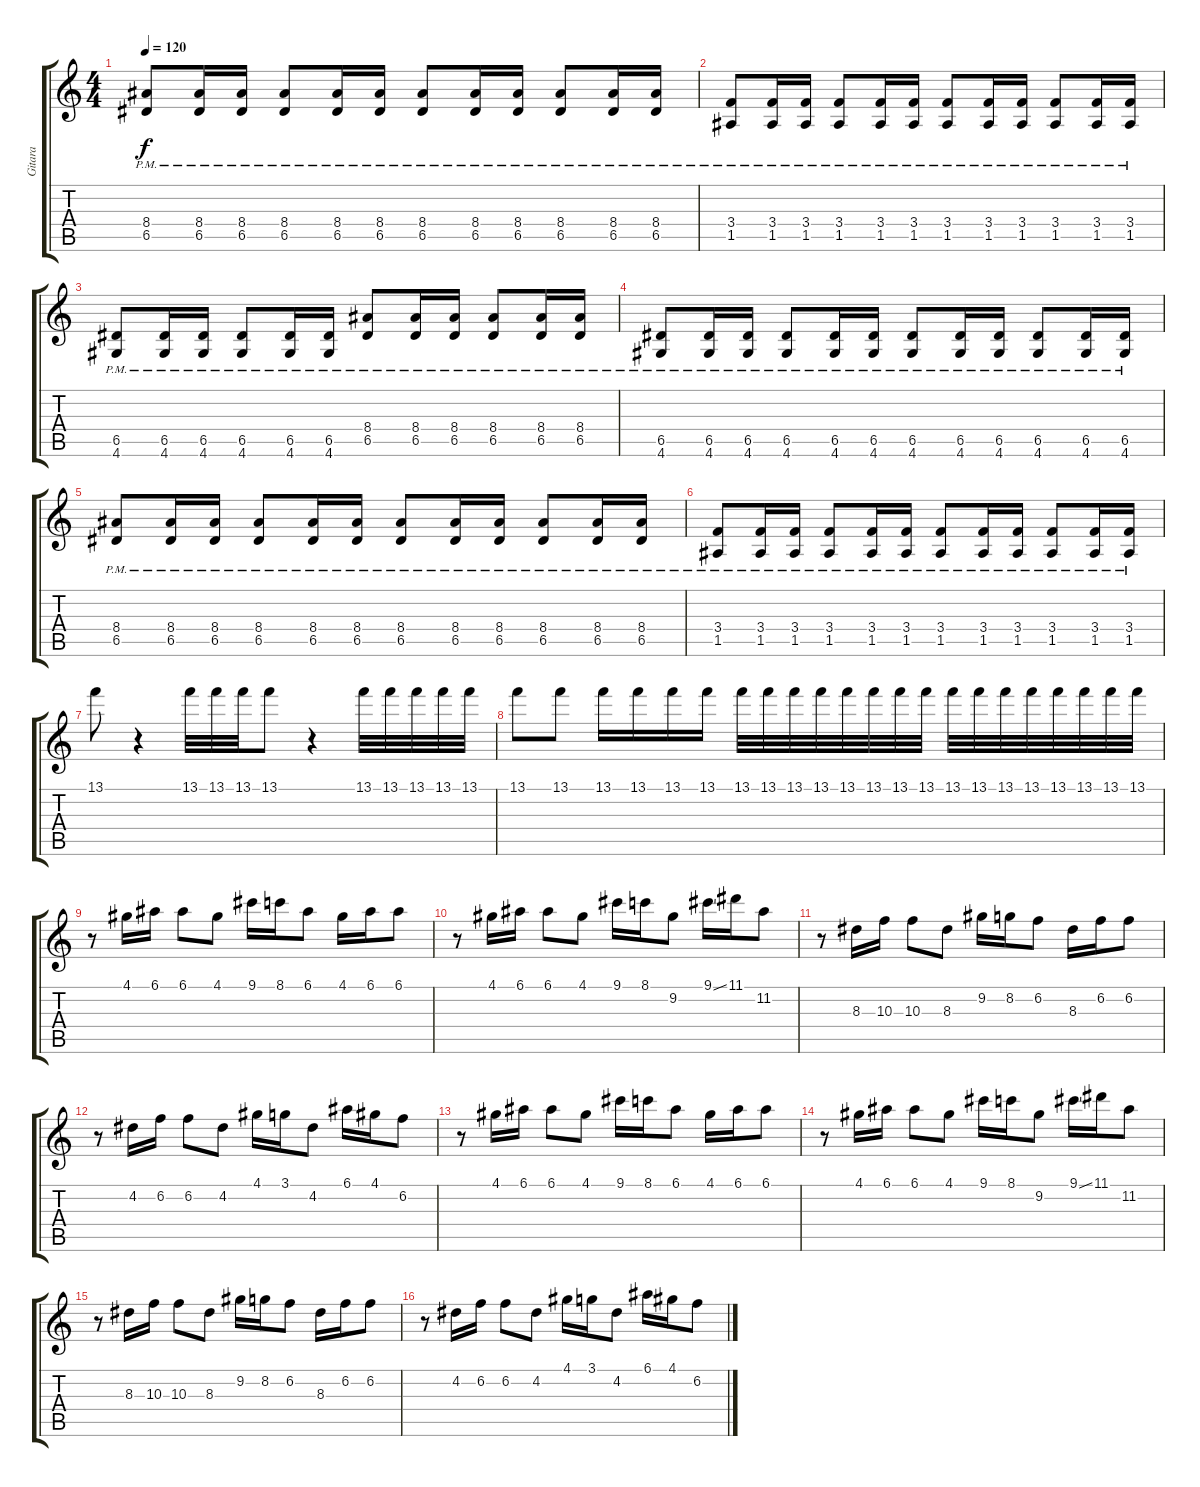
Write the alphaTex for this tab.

\track ("Gitara" "Gitara") {instrument overdrivenguitar}
\staff {score tabs}
\tuning (E4 B3 G3 D3 A2 E2) {hide}
\ts (4 4)
\tempo 120
\clef g2
\ks c
(8.4{pm} 6.5{pm}).8{dy f} (8.4{pm} 6.5{pm}).16 (8.4{pm} 6.5{pm}).16 (8.4{pm} 6.5{pm}).8 (8.4{pm} 6.5{pm}).16 (8.4{pm} 6.5{pm}).16 (8.4{pm} 6.5{pm}).8 (8.4{pm} 6.5{pm}).16 (8.4{pm} 6.5{pm}).16 (8.4{pm} 6.5{pm}).8 (8.4{pm} 6.5{pm}).16 (8.4{pm} 6.5{pm}).16 |
(3.4{pm} 1.5{pm}).8 (3.4{pm} 1.5{pm}).16 (3.4{pm} 1.5{pm}).16 (3.4{pm} 1.5{pm}).8 (3.4{pm} 1.5{pm}).16 (3.4{pm} 1.5{pm}).16 (3.4{pm} 1.5{pm}).8 (3.4{pm} 1.5{pm}).16 (3.4{pm} 1.5{pm}).16 (3.4{pm} 1.5{pm}).8 (3.4{pm} 1.5{pm}).16 (3.4{pm} 1.5{pm}).16 |
(6.5{pm} 4.6{pm}).8 (6.5{pm} 4.6{pm}).16 (6.5{pm} 4.6{pm}).16 (6.5{pm} 4.6{pm}).8 (6.5{pm} 4.6{pm}).16 (6.5{pm} 4.6{pm}).16 (8.4{pm} 6.5{pm}).8 (8.4{pm} 6.5{pm}).16 (8.4{pm} 6.5{pm}).16 (8.4{pm} 6.5{pm}).8 (8.4{pm} 6.5{pm}).16 (8.4{pm} 6.5{pm}).16 |
(6.5{pm} 4.6{pm}).8 (6.5{pm} 4.6{pm}).16 (6.5{pm} 4.6{pm}).16 (6.5{pm} 4.6{pm}).8 (6.5{pm} 4.6{pm}).16 (6.5{pm} 4.6{pm}).16 (6.5{pm} 4.6{pm}).8 (6.5{pm} 4.6{pm}).16 (6.5{pm} 4.6{pm}).16 (6.5{pm} 4.6{pm}).8 (6.5{pm} 4.6{pm}).16 (6.5{pm} 4.6{pm}).16 |
(8.4{pm} 6.5{pm}).8 (8.4{pm} 6.5{pm}).16 (8.4{pm} 6.5{pm}).16 (8.4{pm} 6.5{pm}).8 (8.4{pm} 6.5{pm}).16 (8.4{pm} 6.5{pm}).16 (8.4{pm} 6.5{pm}).8 (8.4{pm} 6.5{pm}).16 (8.4{pm} 6.5{pm}).16 (8.4{pm} 6.5{pm}).8 (8.4{pm} 6.5{pm}).16 (8.4{pm} 6.5{pm}).16 |
(3.4{pm} 1.5{pm}).8 (3.4{pm} 1.5{pm}).16 (3.4{pm} 1.5{pm}).16 (3.4{pm} 1.5{pm}).8 (3.4{pm} 1.5{pm}).16 (3.4{pm} 1.5{pm}).16 (3.4{pm} 1.5{pm}).8 (3.4{pm} 1.5{pm}).16 (3.4{pm} 1.5{pm}).16 (3.4{pm} 1.5{pm}).8 (3.4{pm} 1.5{pm}).16 (3.4{pm} 1.5{pm}).16 |
13.1.8{volume 9 instrument banjo} r.4 13.1.32 13.1.32 13.1.32 13.1.8 r.4 13.1.32 13.1.32 13.1.32 13.1.32 13.1.32 |
13.1.8 13.1.8 13.1.16 13.1.16 13.1.16 13.1.16 13.1.32 13.1.32 13.1.32 13.1.32 13.1.32 13.1.32 13.1.32 13.1.32 13.1.32 13.1.32 13.1.32 13.1.32 13.1.32 13.1.32 13.1.32 13.1.32 |
r.8{volume 13 instrument overdrivenguitar} 4.1.16 6.1.16 6.1.8 4.1.8 9.1.16 8.1.16 6.1.8 4.1.16 6.1.16 6.1.8 |
r.8 4.1.16 6.1.16 6.1.8 4.1.8 9.1.16 8.1.16 9.2.8 9.1{ss}.16 11.1.16 11.2.8 |
r.8 8.3.16 10.3.16 10.3.8 8.3.8 9.2.16 8.2.16 6.2.8 8.3.16 6.2.16 6.2.8 |
r.8 4.2.16 6.2.16 6.2.8 4.2.8 4.1.16 3.1.16 4.2.8 6.1.16 4.1.16 6.2.8 |
r.8 4.1.16 6.1.16 6.1.8 4.1.8 9.1.16 8.1.16 6.1.8 4.1.16 6.1.16 6.1.8 |
r.8 4.1.16 6.1.16 6.1.8 4.1.8 9.1.16 8.1.16 9.2.8 9.1{ss}.16 11.1.16 11.2.8 |
r.8 8.3.16 10.3.16 10.3.8 8.3.8 9.2.16 8.2.16 6.2.8 8.3.16 6.2.16 6.2.8 |
r.8 4.2.16 6.2.16 6.2.8 4.2.8 4.1.16 3.1.16 4.2.8 6.1.16 4.1.16 6.2.8
